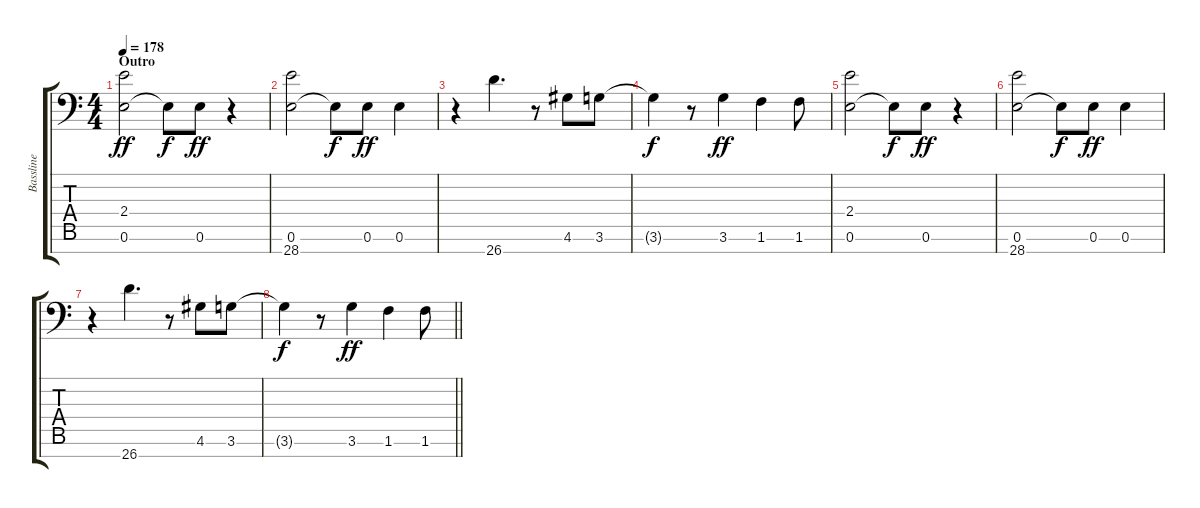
\track ("Bassline" "Bassline") {instrument synthbass1}
\staff {score tabs}
\tuning (E4 B3 G3 D3 A2 E2 C-1) {hide}
\ts (4 4)
\section ("" "Outro")
\tempo 178
\clef f4
\ks c
(2.4 0.6).2{dy ff} 0.6{t}.8{dy f} 0.6.8{dy ff} r.4 |
(0.6 28.7).2 0.6{t}.8{dy f} 0.6.8{dy ff} 0.6.4 |
r.4 26.7.4{d} r.8 4.6.8 3.6.8 |
3.6{t}.4{dy f} r.8 3.6.4{dy ff} 1.6.4 1.6.8 |
(2.4 0.6).2 0.6{t}.8{dy f} 0.6.8{dy ff} r.4 |
(0.6 28.7).2 0.6{t}.8{dy f} 0.6.8{dy ff} 0.6.4 |
r.4 26.7.4{d} r.8 4.6.8 3.6.8 |
\barLineRight lightlight
3.6{t}.4{dy f} r.8 3.6.4{dy ff} 1.6.4 1.6.8
